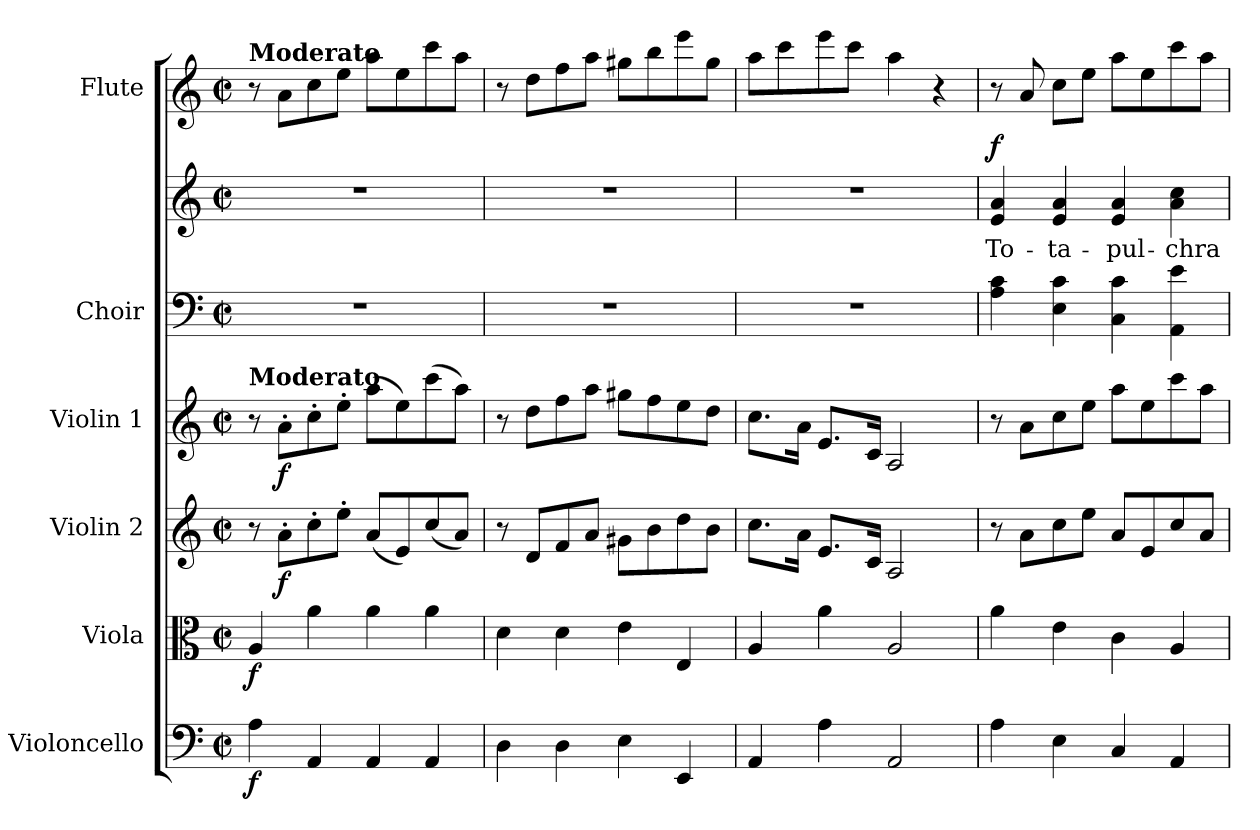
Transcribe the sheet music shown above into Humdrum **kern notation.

**kern	**dynam	**kern	**dynam	**kern	**dynam	**kern	**dynam	**kern	**kern	**text	**dynam	**kern
*part6	*part6	*part5	*part5	*part4	*part4	*part3	*part3	*part2	*part2	*part2	*part2	*part1
*staff7	*staff7	*staff6	*staff6	*staff5	*staff5	*staff4	*staff4	*staff3	*staff2	*staff2	*staff2/3	*staff1
*I"Violoncello	*	*I"Viola	*	*I"Violin 2	*	*I"Violin 1	*	*I"Choir	*	*	*	*I"Flute
*	*	*I'Vla.	*	*I'Vln. 2	*	*I'Vln. 1	*	*I'Choir	*	*	*	*I'2 Fl.
!!LO:PB:g=z
*clefF4	*	*clefC3	*	*clefG2	*	*clefG2	*	*clefF4	*clefG2	*	*	*clefG2
*k[]	*	*k[]	*	*k[]	*	*k[]	*	*k[]	*k[]	*	*	*k[]
*C:	*	*C:	*	*C:	*	*C:	*	*C:	*C:	*	*	*C:
*M2/2	*	*M2/2	*	*M2/2	*	*M2/2	*	*M2/2	*M2/2	*	*	*M2/2
*met(c|)	*	*met(c|)	*	*met(c|)	*	*met(c|)	*	*met(c|)	*met(c|)	*	*	*met(c|)
*MM100	*	*MM100	*	*MM100	*	*MM100	*	*MM100	*MM100	*	*	*MM100
=	=	=	=	=	=	=	=	=	=	=	=	=
!	!	!	!	!	!	!	!	!	!	!	!	!LO:TX:a:B:t=Moderato
!	!	!	!	!	!	!LO:TX:a:B:t=Moderato	!	!	!	!	!	!
4Ai\	f	4Ai/	f	8r	.	8r	.	1r	1r	.	.	8r
.	.	.	.	8a'i\L	f	8a'i\L	f	.	.	.	.	8ai\L
4AAi/	.	4ai\	.	8cc'i\	.	8cc'i\	.	.	.	.	.	8cci\
.	.	.	.	8ee'i\J	.	8ee'i\J	.	.	.	.	.	8eei\J
4AAi/	.	4ai\	.	(8ai/L	.	(8aai\L	.	.	.	.	.	8aai\L
.	.	.	.	8ei/)	.	8eei\)	.	.	.	.	.	8eei\
4AAi/	.	4ai\	.	(8cci/	.	(8ccci\	.	.	.	.	.	8ccci\
.	.	.	.	8ai/J)	.	8aai\J)	.	.	.	.	.	8aai\J
=1	=1	=1	=1	=1	=1	=1	=1	=1	=1	=1	=1	=1
4Di\	.	4di\	.	8r	.	8r	.	1r	1r	.	.	8r
.	.	.	.	8di/L	.	8ddi\L	.	.	.	.	.	8ddi\L
4Di\	.	4di\	.	8fi/	.	8ffi\	.	.	.	.	.	8ffi\
.	.	.	.	8ai/J	.	8aai\J	.	.	.	.	.	8aai\J
4Ei\	.	4ei\	.	8g#Xi\L	.	8gg#Xi\L	.	.	.	.	.	8gg#Xi\L
.	.	.	.	8bi\	.	8ffi\	.	.	.	.	.	8bbi\
4EEi/	.	4Ei/	.	8ddi\	.	8eei\	.	.	.	.	.	8eeei\
.	.	.	.	8bi\J	.	8ddi\J	.	.	.	.	.	8gg#i\J
=2	=2	=2	=2	=2	=2	=2	=2	=2	=2	=2	=2	=2
4AAi/	.	4Ai/	.	8.cci\L	.	8.cci\L	.	1r	1r	.	.	8aai\L
.	.	.	.	.	.	.	.	.	.	.	.	8ccci\
.	.	.	.	16ai\Jk	.	16ai\Jk	.	.	.	.	.	.
4Ai\	.	4ai\	.	8.ei/L	.	8.ei/L	.	.	.	.	.	8eeei\
.	.	.	.	.	.	.	.	.	.	.	.	8ccci\J
.	.	.	.	16ci/Jk	.	16ci/Jk	.	.	.	.	.	.
2AAi/	.	2Ai/	.	2Ai/	.	2Ai/	.	.	.	.	.	4aai\
.	.	.	.	.	.	.	.	.	.	.	.	4r
=3	=3	=3	=3	=3	=3	=3	=3	=3	=3	=3	=3	=3
!	!	!	!	!	!	!	!	!	!	!LO:LY:b:color=#000000	!	!
4Ai\	.	4ai\	.	8r	.	8r	.	4Ai\ 4ci	4ei/ 4ai	To-	f	8r
.	.	.	.	8ai\L	.	8ai\L	.	.	.	.	.	8ai/
!	!	!	!	!	!	!	!	!	!	!LO:LY:b:color=#000000	!	!
4Ei\	.	4ei\	.	8cci\	.	8cci\	.	4Ei\ 4ci	4ei/ 4ai	-ta-	.	8cci\L
.	.	.	.	8eei\J	.	8eei\J	.	.	.	.	.	8eei\J
!	!	!	!	!	!	!	!	!	!	!LO:LY:b:color=#000000	!	!
4Ci/	.	4ci\	.	8ai/L	.	8aai\L	.	4Ci\ 4ci	4ei/ 4ai	-pul-	.	8aai\L
.	.	.	.	8ei/	.	8eei\	.	.	.	.	.	8eei\
!	!	!	!	!	!	!	!	!	!	!LO:LY:b:color=#000000	!	!
4AAi/	.	4Ai/	.	8cci/	.	8ccci\	.	4AAi\ 4ei	4ai\ 4cci	-chra-	.	8ccci\
.	.	.	.	8ai/J	.	8aai\J	.	.	.	.	.	8aai\J
=	=	=	=	=	=	=	=	=	=	=	=	=
*-	*-	*-	*-	*-	*-	*-	*-	*-	*-	*-	*-	*-
